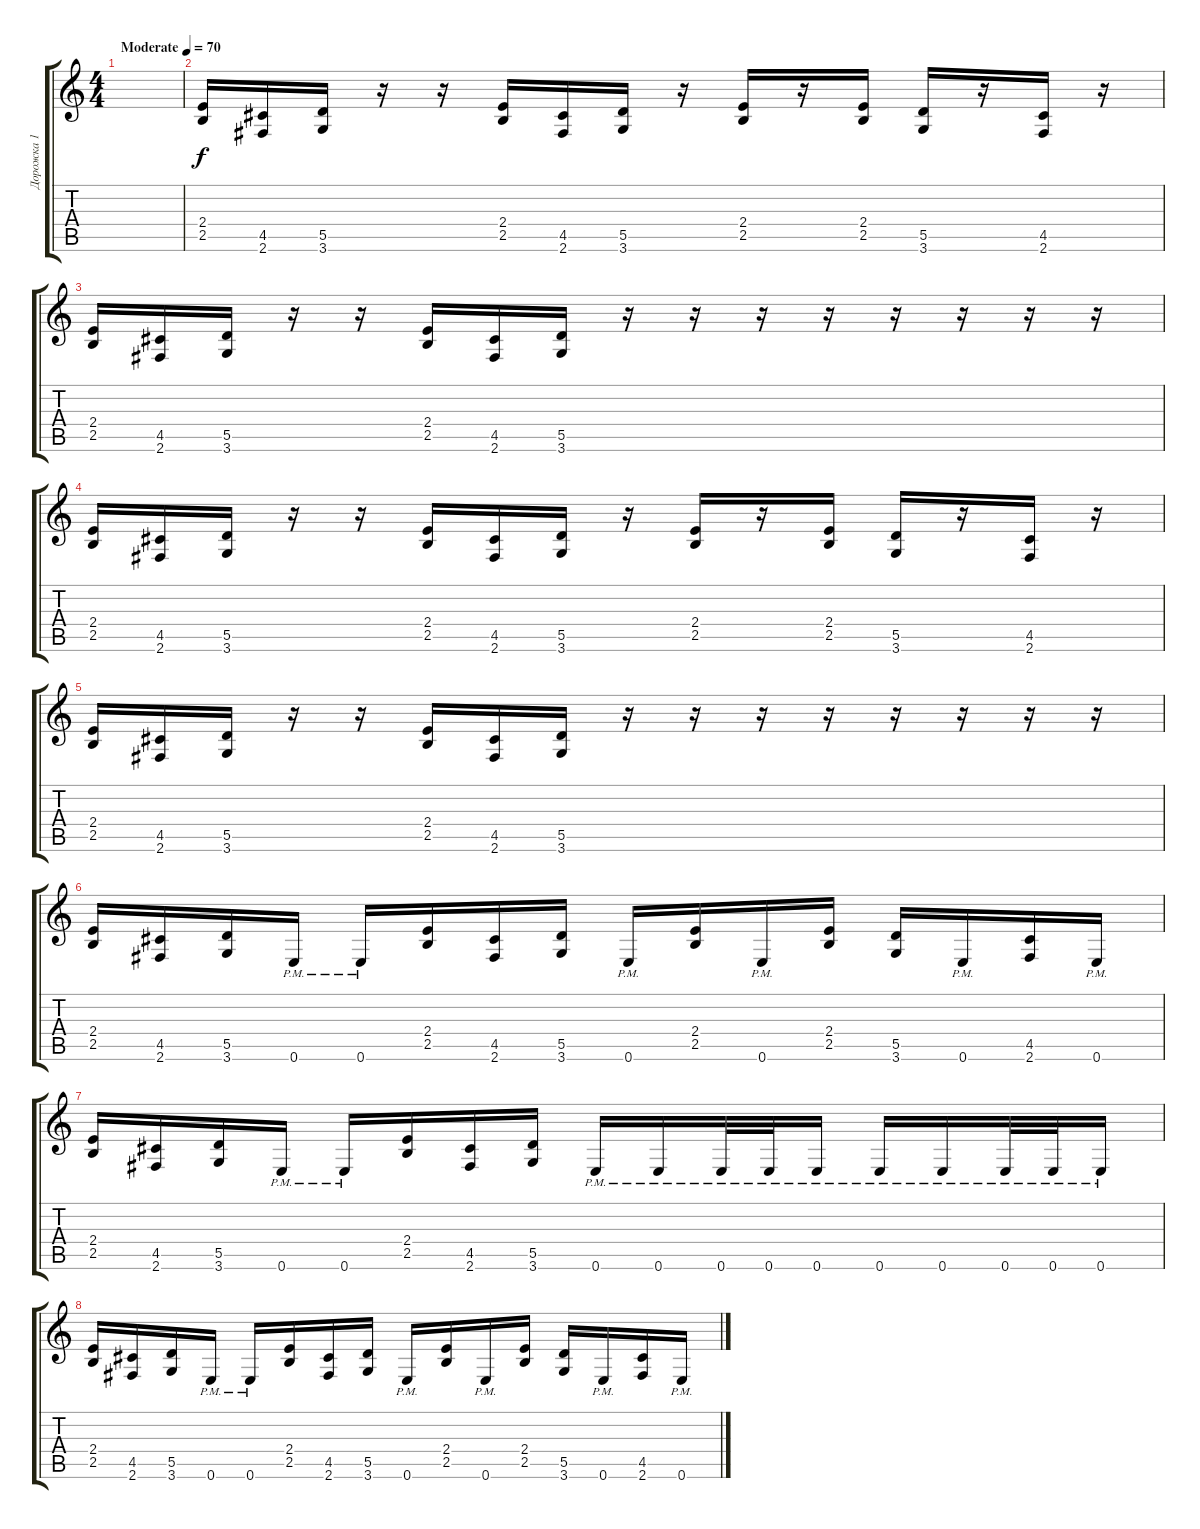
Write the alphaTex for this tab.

\track ("Дорожка 1" "Дорожка 1") {instrument overdrivenguitar}
\staff {score tabs}
\tuning (E4 B3 G3 D3 A2 E2) {hide}
\ts (4 4)
\tempo (70 "Moderate")
\clef g2
\ks c
|
(2.4 2.5).16{balance 7} (4.5 2.6).16 (5.5 3.6).16 r.16 r.16 (2.4 2.5).16 (4.5 2.6).16 (5.5 3.6).16 r.16 (2.4 2.5).16 r.16 (2.4 2.5).16 (5.5 3.6).16 r.16 (4.5 2.6).16 r.16 |
(2.4 2.5).16 (4.5 2.6).16 (5.5 3.6).16 r.16 r.16 (2.4 2.5).16 (4.5 2.6).16 (5.5 3.6).16 r.16 r.16 r.16 r.16 r.16 r.16 r.16 r.16 |
(2.4 2.5).16 (4.5 2.6).16 (5.5 3.6).16 r.16 r.16 (2.4 2.5).16 (4.5 2.6).16 (5.5 3.6).16 r.16 (2.4 2.5).16 r.16 (2.4 2.5).16 (5.5 3.6).16 r.16 (4.5 2.6).16 r.16 |
(2.4 2.5).16 (4.5 2.6).16 (5.5 3.6).16 r.16 r.16 (2.4 2.5).16 (4.5 2.6).16 (5.5 3.6).16 r.16 r.16 r.16 r.16 r.16 r.16 r.16 r.16 |
(2.4 2.5).16{balance 0} (4.5 2.6).16 (5.5 3.6).16 0.6{pm}.16 0.6{pm}.16 (2.4 2.5).16 (4.5 2.6).16 (5.5 3.6).16 0.6{pm}.16 (2.4 2.5).16 0.6{pm}.16 (2.4 2.5).16 (5.5 3.6).16 0.6{pm}.16 (4.5 2.6).16 0.6{pm}.16 |
(2.4 2.5).16 (4.5 2.6).16 (5.5 3.6).16 0.6{pm}.16 0.6{pm}.16 (2.4 2.5).16 (4.5 2.6).16 (5.5 3.6).16 0.6{pm}.16 0.6{pm}.16 0.6{pm}.32 0.6{pm}.32 0.6{pm}.16 0.6{pm}.16 0.6{pm}.16 0.6{pm}.32 0.6{pm}.32 0.6{pm}.16 |
(2.4 2.5).16 (4.5 2.6).16 (5.5 3.6).16 0.6{pm}.16 0.6{pm}.16 (2.4 2.5).16 (4.5 2.6).16 (5.5 3.6).16 0.6{pm}.16 (2.4 2.5).16 0.6{pm}.16 (2.4 2.5).16 (5.5 3.6).16 0.6{pm}.16 (4.5 2.6).16 0.6{pm}.16
